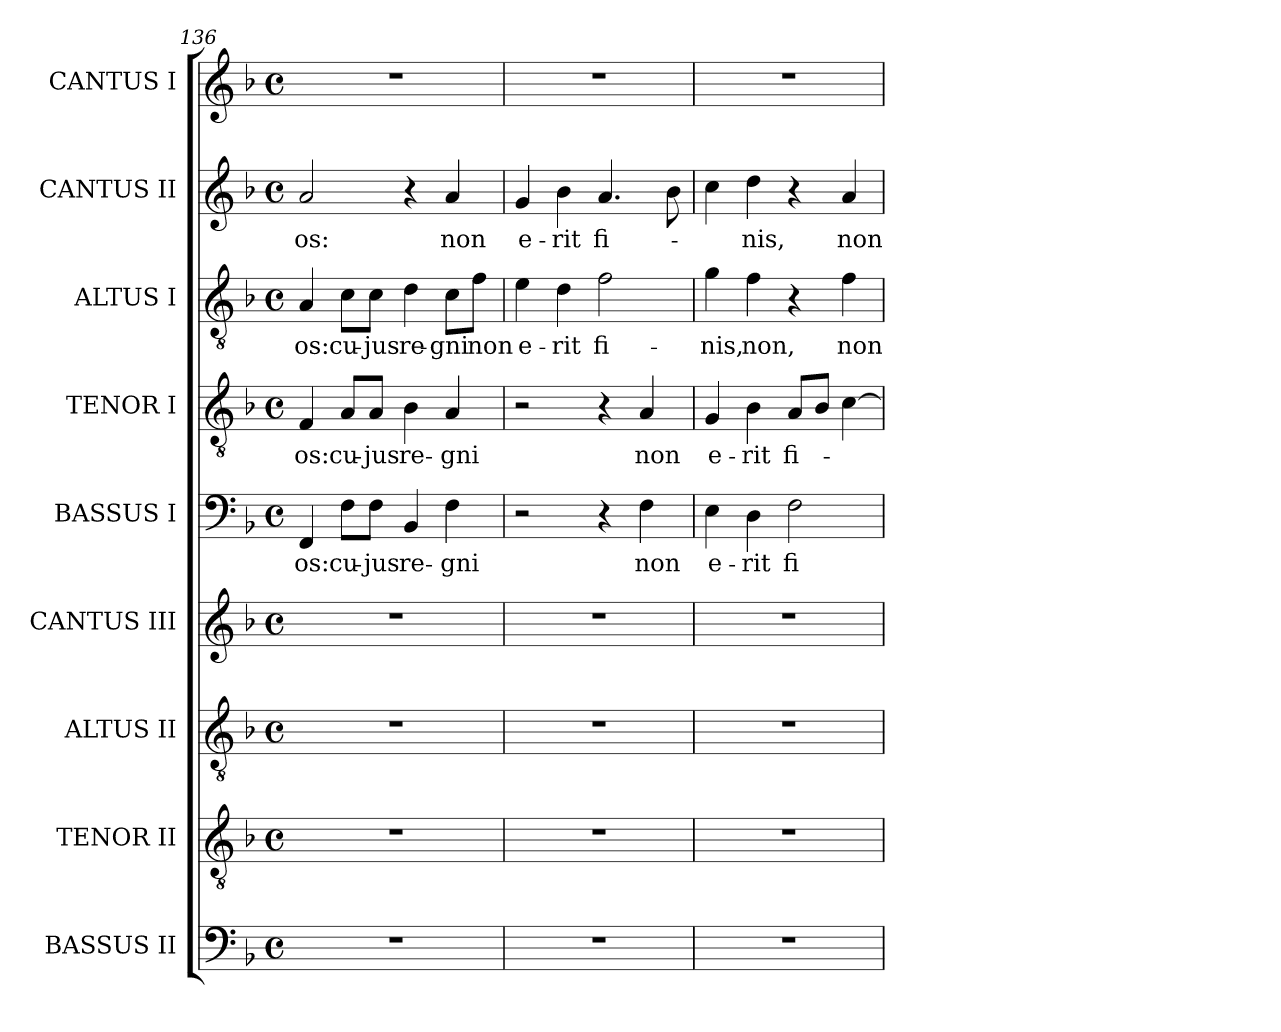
**kern	**kern	**kern	**kern	**kern	**text	**kern	**text	**kern	**text	**kern	**text	**kern
*part9	*part8	*part7	*part6	*part5	*part5	*part4	*part4	*part3	*part3	*part2	*part2	*part1
*staff9	*staff8	*staff7	*staff6	*staff5	*staff5	*staff4	*staff4	*staff3	*staff3	*staff2	*staff2	*staff1
*I"BASSUS II	*I"TENOR II	*I"ALTUS II	*I"CANTUS III	*I"BASSUS I	*	*I"TENOR I	*	*I"ALTUS I	*	*I"CANTUS II	*	*I"CANTUS I
*I'B. II	*I'T. II	*I'A. II	*I'C. III	*I'B. I	*	*I'T. I	*	*I'A. I	*	*I'C. II	*	*I'C. I
*clefF4	*clefGv2	*clefGv2	*clefG2	*clefF4	*	*clefGv2	*	*clefGv2	*	*clefG2	*	*clefG2
*	*ITrd7c12	*ITrd7c12	*	*	*	*ITrd7c12	*	*ITrd7c12	*	*	*	*
*k[b-]	*k[b-]	*k[b-]	*k[b-]	*k[b-]	*	*k[b-]	*	*k[b-]	*	*k[b-]	*	*k[b-]
*F:	*F:	*F:	*F:	*F:	*	*F:	*	*F:	*	*F:	*	*F:
*M4/4	*M4/4	*M4/4	*M4/4	*M4/4	*	*M4/4	*	*M4/4	*	*M4/4	*	*M4/4
*met(c)	*met(c)	*met(c)	*met(c)	*met(c)	*	*met(c)	*	*met(c)	*	*met(c)	*	*met(c)
=136	=136	=136	=136	=136	=136	=136	=136	=136	=136	=136	=136	=136
!	!	!	!	!	!LO:LY:b:color=#000000	!	!	!	!	!	!	!
!	!	!	!	!	!	!	!LO:LY:b:color=#000000	!	!	!	!	!
!	!	!	!	!	!	!	!	!	!LO:LY:b:color=#000000	!	!	!
!	!	!	!	!	!	!	!	!	!	!	!LO:LY:b:color=#000000	!
1r	1r	1r	1r	4FFi/	-os:	4FFi/	-os:	4AAi/	-os:	2ai/	-os:	1r
!	!	!	!	!	!LO:LY:b:color=#000000	!	!	!	!	!	!	!
!	!	!	!	!	!	!	!LO:LY:b:color=#000000	!	!	!	!	!
!	!	!	!	!	!	!	!	!	!LO:LY:b:color=#000000	!	!	!
.	.	.	.	8Fi\L	cu-	8AAi/L	cu-	8Ci\L	cu-	.	.	.
!	!	!	!	!	!LO:LY:b:color=#000000	!	!	!	!	!	!	!
!	!	!	!	!	!	!	!LO:LY:b:color=#000000	!	!	!	!	!
!	!	!	!	!	!	!	!	!	!LO:LY:b:color=#000000	!	!	!
.	.	.	.	8Fi\J	-jus	8AAi/J	-jus	8Ci\J	-jus	.	.	.
!	!	!	!	!	!LO:LY:b:color=#000000	!	!	!	!	!	!	!
!	!	!	!	!	!	!	!LO:LY:b:color=#000000	!	!	!	!	!
!	!	!	!	!	!	!	!	!	!LO:LY:b:color=#000000	!	!	!
.	.	.	.	4BB-i/	re-	4BB-i\	re-	4Di\	re-	4r	.	.
!	!	!	!	!	!LO:LY:b:color=#000000	!	!	!	!	!	!	!
!	!	!	!	!	!	!	!LO:LY:b:color=#000000	!	!	!	!	!
!	!	!	!	!	!	!	!	!	!LO:LY:b:color=#000000	!	!	!
!	!	!	!	!	!	!	!	!	!	!	!LO:LY:b:color=#000000	!
.	.	.	.	4Fi\	-gni	4AAi/	-gni	8Ci\L	-gni	4ai/	non	.
!	!	!	!	!	!	!	!	!	!LO:LY:b:color=#000000	!	!	!
.	.	.	.	.	.	.	.	8Fi\J	non	.	.	.
=137	=137	=137	=137	=137	=137	=137	=137	=137	=137	=137	=137	=137
!	!	!	!	!	!	!	!	!	!LO:LY:b:color=#000000	!	!	!
!	!	!	!	!	!	!	!	!	!	!	!LO:LY:b:color=#000000	!
1r	1r	1r	1r	2r	.	2r	.	4Ei\	e-	4gi/	e-	1r
!	!	!	!	!	!	!	!	!	!LO:LY:b:color=#000000	!	!	!
!	!	!	!	!	!	!	!	!	!	!	!LO:LY:b:color=#000000	!
.	.	.	.	.	.	.	.	4Di\	-rit	4b-i\	-rit	.
!	!	!	!	!	!	!	!	!	!LO:LY:b:color=#000000	!	!	!
!	!	!	!	!	!	!	!	!	!	!	!LO:LY:b:color=#000000	!
.	.	.	.	4r	.	4r	.	2Fi\	fi-	4.ai/	fi-	.
!	!	!	!	!	!LO:LY:b:color=#000000	!	!	!	!	!	!	!
!	!	!	!	!	!	!	!LO:LY:b:color=#000000	!	!	!	!	!
.	.	.	.	4Fi\	non	4AAi/	non	.	.	.	.	.
.	.	.	.	.	.	.	.	.	.	8b-i\	.	.
!!LO:LB:g=z
=138	=138	=138	=138	=138	=138	=138	=138	=138	=138	=138	=138	=138
!	!	!	!	!	!LO:LY:b:color=#000000	!	!	!	!	!	!	!
!	!	!	!	!	!	!	!LO:LY:b:color=#000000	!	!	!	!	!
!	!	!	!	!	!	!	!	!	!LO:LY:b:color=#000000	!	!	!
1r	1r	1r	1r	4Ei\	e-	4GGi/	e-	4Gi\	-nis,	4cci\	.	1r
!	!	!	!	!	!LO:LY:b:color=#000000	!	!	!	!	!	!	!
!	!	!	!	!	!	!	!LO:LY:b:color=#000000	!	!	!	!	!
!	!	!	!	!	!	!	!	!	!LO:LY:b:color=#000000	!	!	!
!	!	!	!	!	!	!	!	!	!	!	!LO:LY:b:color=#000000	!
.	.	.	.	4Di\	-rit	4BB-i\	-rit	4Fi\	non,	4ddi\	-nis,	.
!	!	!	!	!	!LO:LY:b:color=#000000	!	!	!	!	!	!	!
!	!	!	!	!	!	!	!LO:LY:b:color=#000000	!	!	!	!	!
.	.	.	.	2Fi\	fi-	8AAi/L	fi-	4r	.	4r	.	.
.	.	.	.	.	.	8BB-i/J	.	.	.	.	.	.
!	!	!	!	!	!	!	!	!	!LO:LY:b:color=#000000	!	!	!
!	!	!	!	!	!	!	!	!	!	!	!LO:LY:b:color=#000000	!
.	.	.	.	.	.	[>4Ci\	.	4Fi\	non	4ai/	non	.
=	=	=	=	=	=	=	=	=	=	=	=	=
*-	*-	*-	*-	*-	*-	*-	*-	*-	*-	*-	*-	*-
